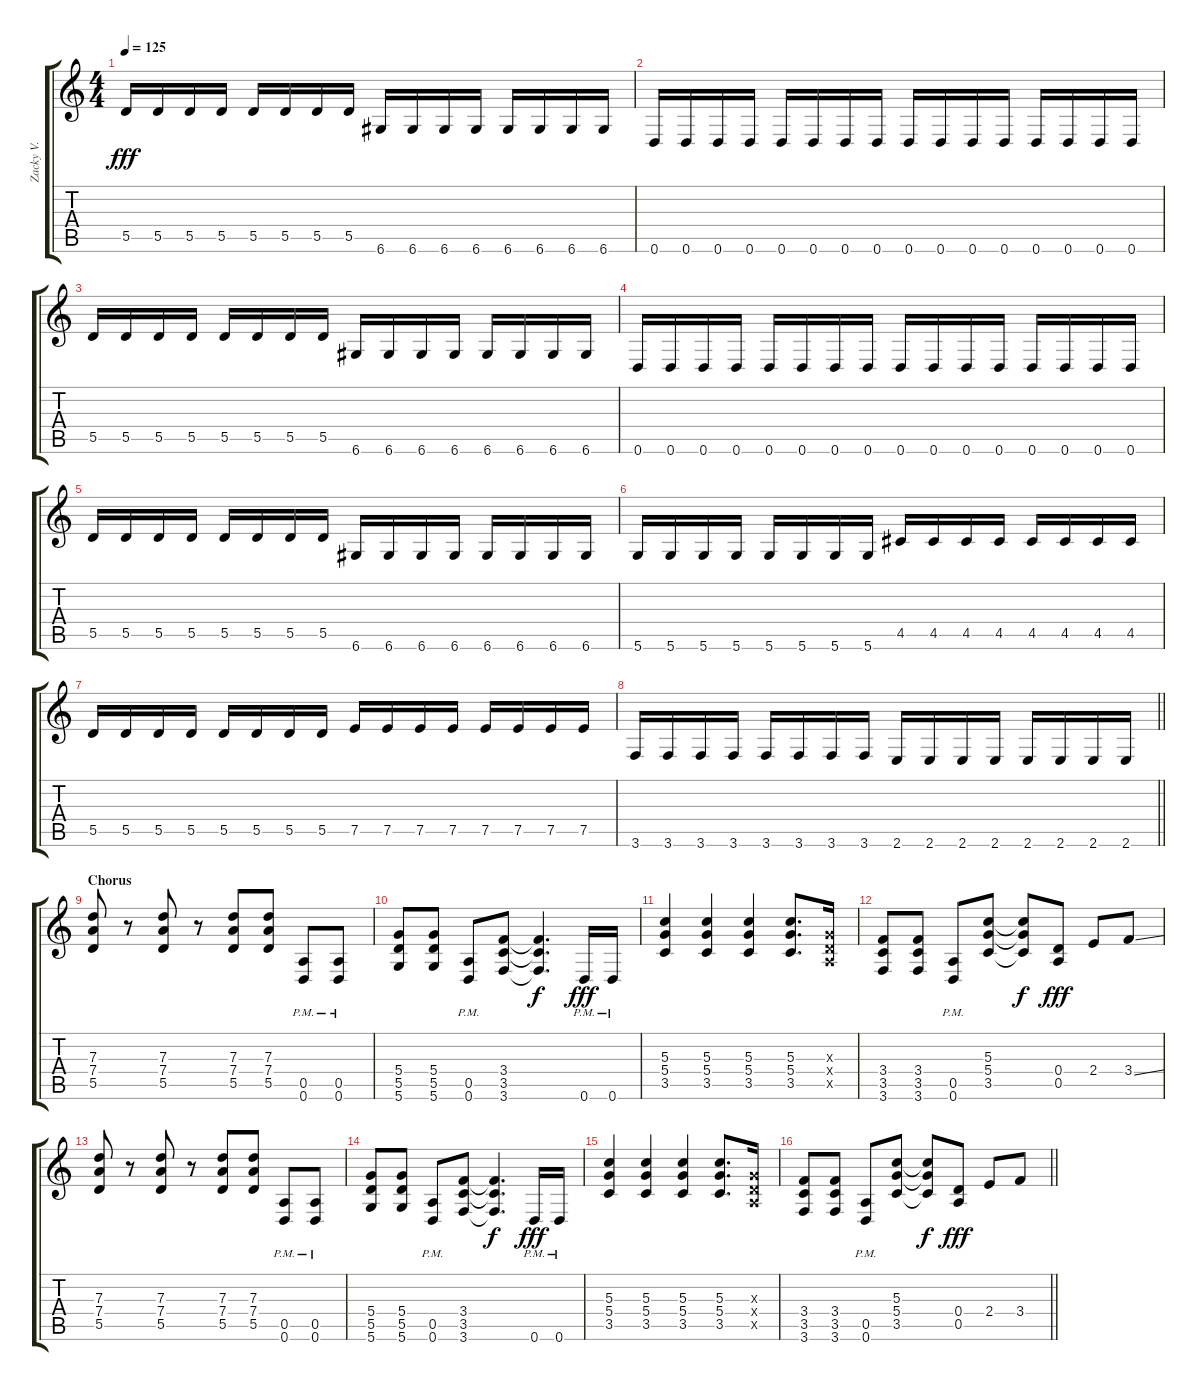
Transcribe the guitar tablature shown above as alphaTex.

\track ("Zacky V." "Zacky V.") {instrument distortionguitar}
\staff {score tabs}
\tuning (E4 B3 G3 D3 A2 D2) {hide}
\ts (4 4)
\tempo 125
\clef g2
\ks c
5.5.16{dy fff} 5.5.16 5.5.16 5.5.16 5.5.16 5.5.16 5.5.16 5.5.16 6.6.16 6.6.16 6.6.16 6.6.16 6.6.16 6.6.16 6.6.16 6.6.16 |
0.6.16 0.6.16 0.6.16 0.6.16 0.6.16 0.6.16 0.6.16 0.6.16 0.6.16 0.6.16 0.6.16 0.6.16 0.6.16 0.6.16 0.6.16 0.6.16 |
5.5.16 5.5.16 5.5.16 5.5.16 5.5.16 5.5.16 5.5.16 5.5.16 6.6.16 6.6.16 6.6.16 6.6.16 6.6.16 6.6.16 6.6.16 6.6.16 |
0.6.16 0.6.16 0.6.16 0.6.16 0.6.16 0.6.16 0.6.16 0.6.16 0.6.16 0.6.16 0.6.16 0.6.16 0.6.16 0.6.16 0.6.16 0.6.16 |
5.5.16 5.5.16 5.5.16 5.5.16 5.5.16 5.5.16 5.5.16 5.5.16 6.6.16 6.6.16 6.6.16 6.6.16 6.6.16 6.6.16 6.6.16 6.6.16 |
5.6.16 5.6.16 5.6.16 5.6.16 5.6.16 5.6.16 5.6.16 5.6.16 4.5.16 4.5.16 4.5.16 4.5.16 4.5.16 4.5.16 4.5.16 4.5.16 |
5.5.16 5.5.16 5.5.16 5.5.16 5.5.16 5.5.16 5.5.16 5.5.16 7.5.16 7.5.16 7.5.16 7.5.16 7.5.16 7.5.16 7.5.16 7.5.16 |
\barLineRight lightlight
3.6.16 3.6.16 3.6.16 3.6.16 3.6.16 3.6.16 3.6.16 3.6.16 2.6.16 2.6.16 2.6.16 2.6.16 2.6.16 2.6.16 2.6.16 2.6.16 |
\section ("" "Chorus")
(7.3 7.4 5.5).8 r.8 (7.3 7.4 5.5).8 r.8 (7.3 7.4 5.5).8 (7.3 7.4 5.5).8 (0.5{pm} 0.6{pm}).8 (0.5{pm} 0.6{pm}).8 |
(5.4 5.5 5.6).8 (5.4 5.5 5.6).8 (0.5{pm} 0.6{pm}).8 (3.4 3.5 3.6).8 (3.4{t} 3.5{t} 3.6{t}).4{d dy f} 0.6{pm}.16{dy fff} 0.6{pm}.16 |
(5.3 5.4 3.5).4 (5.3 5.4 3.5).4 (5.3 5.4 3.5).4 (5.3 5.4 3.5).8{d} (0.3{x} 0.4{x} 0.5{x}).16 |
(3.4 3.5 3.6).8 (3.4 3.5 3.6).8 (0.5{pm} 0.6{pm}).8 (5.3 5.4 3.5).8 (5.3{t} 5.4{t} 3.5{t}).8{dy f} (0.4 0.5).8{dy fff} 2.4.8 3.4{ss}.8 |
(7.3 7.4 5.5).8 r.8 (7.3 7.4 5.5).8 r.8 (7.3 7.4 5.5).8 (7.3 7.4 5.5).8 (0.5{pm} 0.6{pm}).8 (0.5{pm} 0.6{pm}).8 |
(5.4 5.5 5.6).8 (5.4 5.5 5.6).8 (0.5{pm} 0.6{pm}).8 (3.4 3.5 3.6).8 (3.4{t} 3.5{t} 3.6{t}).4{d dy f} 0.6{pm}.16{dy fff} 0.6{pm}.16 |
(5.3 5.4 3.5).4 (5.3 5.4 3.5).4 (5.3 5.4 3.5).4 (5.3 5.4 3.5).8{d} (0.3{x} 0.4{x} 0.5{x}).16 |
\barLineRight lightlight
(3.4 3.5 3.6).8 (3.4 3.5 3.6).8 (0.5{pm} 0.6{pm}).8 (5.3 5.4 3.5).8 (5.3{t} 5.4{t} 3.5{t}).8{dy f} (0.4 0.5).8{dy fff} 2.4.8 3.4.8
